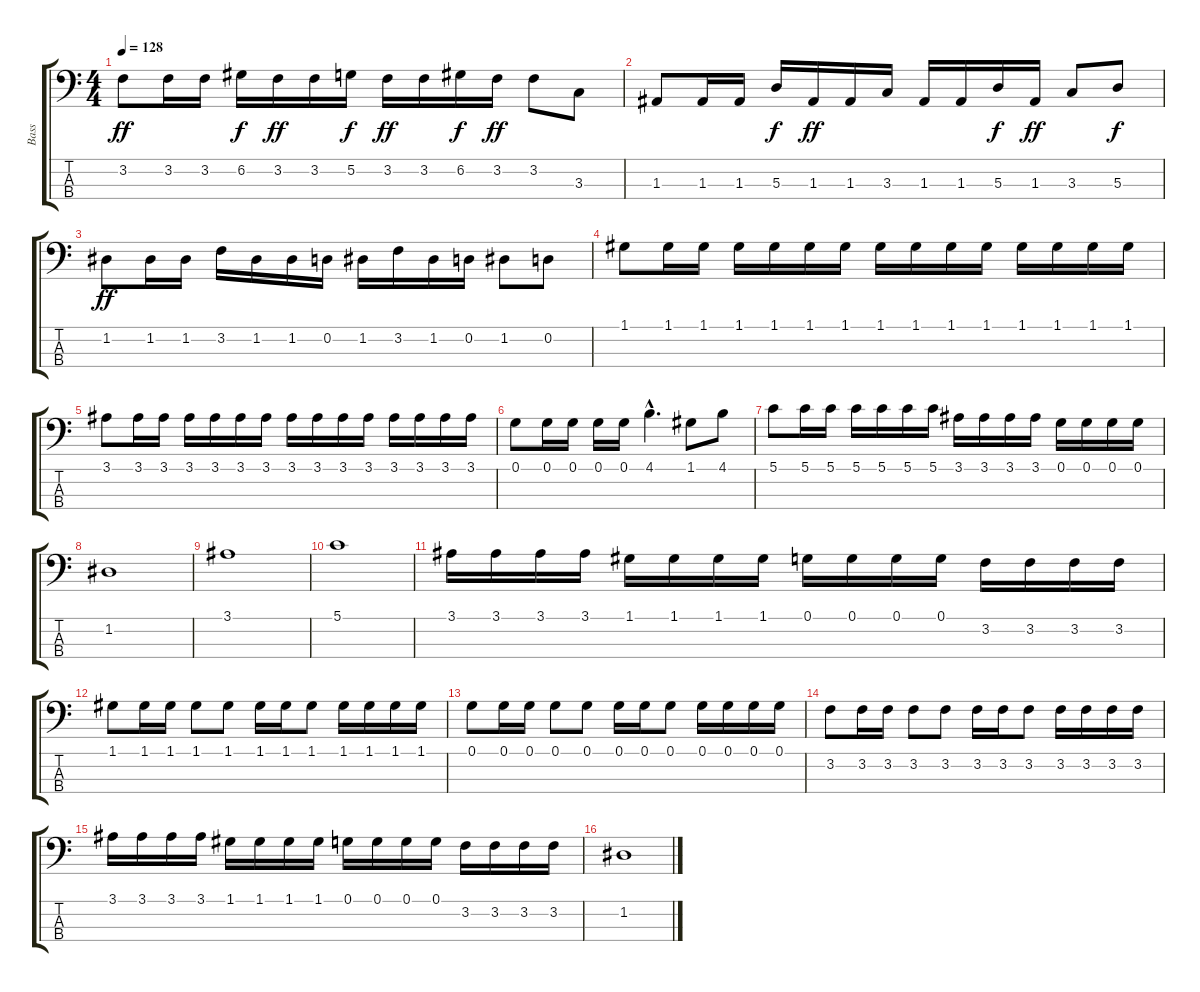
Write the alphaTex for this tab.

\track ("Bass" "Bass") {instrument fretlessbass}
\staff {score tabs}
\tuning (G2 D2 A1 E1) {hide}
\ts (4 4)
\tempo 128
\clef f4
\ks c
3.2.8{dy ff} 3.2.16 3.2.16 6.2.16{dy f} 3.2.16{dy ff} 3.2.16 5.2.16{dy f} 3.2.16{dy ff} 3.2.16 6.2.16{dy f} 3.2.16{dy ff} 3.2.8 3.3.8 |
1.3.8 1.3.16 1.3.16 5.3.16{dy f} 1.3.16{dy ff} 1.3.16 3.3.16 1.3.16 1.3.16 5.3.16{dy f} 1.3.16{dy ff} 3.3.8 5.3.8{dy f} |
1.2.8{dy ff} 1.2.16 1.2.16 3.2.16 1.2.16 1.2.16 0.2.16 1.2.16 3.2.16 1.2.16 0.2.16 1.2.8 0.2.8 |
1.1.8 1.1.16 1.1.16 1.1.16 1.1.16 1.1.16 1.1.16 1.1.16 1.1.16 1.1.16 1.1.16 1.1.16 1.1.16 1.1.16 1.1.16 |
3.1.8 3.1.16 3.1.16 3.1.16 3.1.16 3.1.16 3.1.16 3.1.16 3.1.16 3.1.16 3.1.16 3.1.16 3.1.16 3.1.16 3.1.16 |
0.1.8 0.1.16 0.1.16 0.1.16 0.1.16 4.1{hac}.4{d} 1.1.8 4.1.8 |
5.1.8 5.1.16 5.1.16 5.1.16 5.1.16 5.1.16 5.1.16 3.1.16 3.1.16 3.1.16 3.1.16 0.1.16 0.1.16 0.1.16 0.1.16 |
1.2.1 |
3.1.1 |
5.1.1 |
3.1.16 3.1.16 3.1.16 3.1.16 1.1.16 1.1.16 1.1.16 1.1.16 0.1.16 0.1.16 0.1.16 0.1.16 3.2.16 3.2.16 3.2.16 3.2.16 |
1.1.8 1.1.16 1.1.16 1.1.8 1.1.8 1.1.16 1.1.16 1.1.8 1.1.16 1.1.16 1.1.16 1.1.16 |
0.1.8 0.1.16 0.1.16 0.1.8 0.1.8 0.1.16 0.1.16 0.1.8 0.1.16 0.1.16 0.1.16 0.1.16 |
3.2.8 3.2.16 3.2.16 3.2.8 3.2.8 3.2.16 3.2.16 3.2.8 3.2.16 3.2.16 3.2.16 3.2.16 |
3.1.16 3.1.16 3.1.16 3.1.16 1.1.16 1.1.16 1.1.16 1.1.16 0.1.16 0.1.16 0.1.16 0.1.16 3.2.16 3.2.16 3.2.16 3.2.16 |
1.2.1
